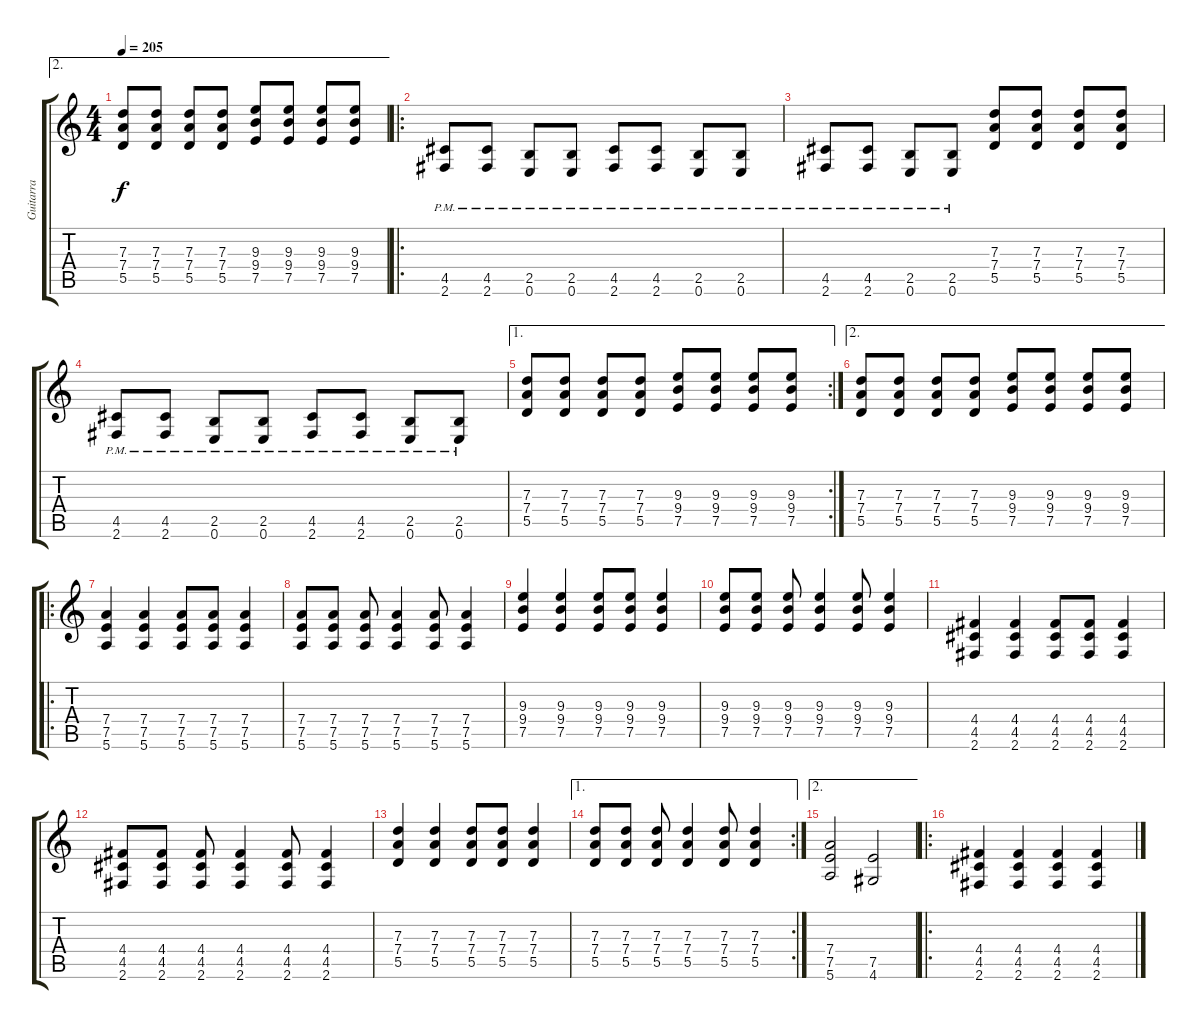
\track ("Guitarra" "Guitarra") {instrument distortionguitar}
\staff {score tabs}
\tuning (E4 B3 G3 D3 A2 E2) {hide}
\ae 2
\ts (4 4)
\tempo 205
\clef g2
\ks c
(7.3 7.4 5.5).8{dy f} (7.3 7.4 5.5).8 (7.3 7.4 5.5).8 (7.3 7.4 5.5).8 (9.3 9.4 7.5).8 (9.3 9.4 7.5).8 (9.3 9.4 7.5).8 (9.3 9.4 7.5).8 |
\ro
(4.5{pm} 2.6{pm}).8 (4.5{pm} 2.6{pm}).8 (2.5{pm} 0.6{pm}).8 (2.5{pm} 0.6{pm}).8 (4.5{pm} 2.6{pm}).8 (4.5{pm} 2.6{pm}).8 (2.5{pm} 0.6{pm}).8 (2.5{pm} 0.6{pm}).8 |
(4.5{pm} 2.6{pm}).8 (4.5{pm} 2.6{pm}).8 (2.5{pm} 0.6{pm}).8 (2.5{pm} 0.6{pm}).8 (7.3 7.4 5.5).8 (7.3 7.4 5.5).8 (7.3 7.4 5.5).8 (7.3 7.4 5.5).8 |
(4.5{pm} 2.6{pm}).8 (4.5{pm} 2.6{pm}).8 (2.5{pm} 0.6{pm}).8 (2.5{pm} 0.6{pm}).8 (4.5{pm} 2.6{pm}).8 (4.5{pm} 2.6{pm}).8 (2.5{pm} 0.6{pm}).8 (2.5{pm} 0.6{pm}).8 |
\ae 1
\rc 2
(7.3 7.4 5.5).8 (7.3 7.4 5.5).8 (7.3 7.4 5.5).8 (7.3 7.4 5.5).8 (9.3 9.4 7.5).8 (9.3 9.4 7.5).8 (9.3 9.4 7.5).8 (9.3 9.4 7.5).8 |
\ae 2
(7.3 7.4 5.5).8 (7.3 7.4 5.5).8 (7.3 7.4 5.5).8 (7.3 7.4 5.5).8 (9.3 9.4 7.5).8 (9.3 9.4 7.5).8 (9.3 9.4 7.5).8 (9.3 9.4 7.5).8 |
\ro
(7.4 7.5 5.6).4 (7.4 7.5 5.6).4 (7.4 7.5 5.6).8 (7.4 7.5 5.6).8 (7.4 7.5 5.6).4 |
(7.4 7.5 5.6).8 (7.4 7.5 5.6).8 (7.4 7.5 5.6).8 (7.4 7.5 5.6).4 (7.4 7.5 5.6).8 (7.4 7.5 5.6).4 |
(9.3 9.4 7.5).4 (9.3 9.4 7.5).4 (9.3 9.4 7.5).8 (9.3 9.4 7.5).8 (9.3 9.4 7.5).4 |
(9.3 9.4 7.5).8 (9.3 9.4 7.5).8 (9.3 9.4 7.5).8 (9.3 9.4 7.5).4 (9.3 9.4 7.5).8 (9.3 9.4 7.5).4 |
(4.4 4.5 2.6).4 (4.4 4.5 2.6).4 (4.4 4.5 2.6).8 (4.4 4.5 2.6).8 (4.4 4.5 2.6).4 |
(4.4 4.5 2.6).8 (4.4 4.5 2.6).8 (4.4 4.5 2.6).8 (4.4 4.5 2.6).4 (4.4 4.5 2.6).8 (4.4 4.5 2.6).4 |
(7.3 7.4 5.5).4 (7.3 7.4 5.5).4 (7.3 7.4 5.5).8 (7.3 7.4 5.5).8 (7.3 7.4 5.5).4 |
\ae 1
\rc 2
(7.3 7.4 5.5).8 (7.3 7.4 5.5).8 (7.3 7.4 5.5).8 (7.3 7.4 5.5).4 (7.3 7.4 5.5).8 (7.3 7.4 5.5).4 |
\ae 2
(7.4 7.5 5.6).2 (7.5 4.6).2 |
\ro
(4.4 4.5 2.6).4 (4.4 4.5 2.6).4 (4.4 4.5 2.6).4 (4.4 4.5 2.6).4
